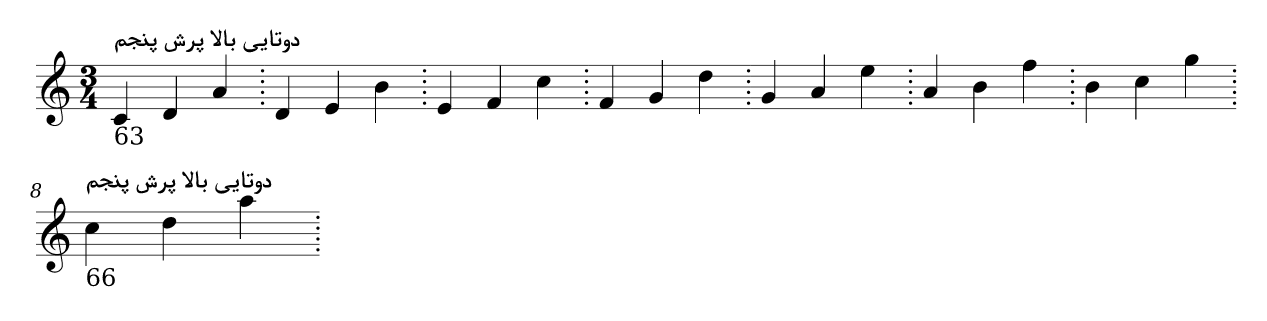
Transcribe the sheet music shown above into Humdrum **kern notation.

**kern
*part1
*staff1
!!LO:LB:g=z
*clefG2
*k[]
*C:
*M3/4
=1
!LO:TX:b:t=63
!LO:TX:a:t=دوتایی بالا پرش پنجم
4ci/
4di/
4ai/
=2.
*k[]
*C:
4di/
4ei/
4bi\
=3.
*k[]
*C:
4ei/
4fi/
4cci\
=4.
*k[]
*C:
4fi/
4gi/
4ddi\
!!LO:LB:g=z
=5.
*k[]
*C:
4gi/
4ai/
4eei\
=6.
*k[]
*C:
4ai/
4bi\
4ffi\
=7.
*k[]
*C:
4bi\
4cci\
4ggi\
!!LO:PB:g=z
=8.
*k[]
*C:
!LO:TX:b:t=66
!LO:TX:a:t=دوتایی بالا پرش پنجم
4cci\
4ddi\
4aai\
=.
*-
